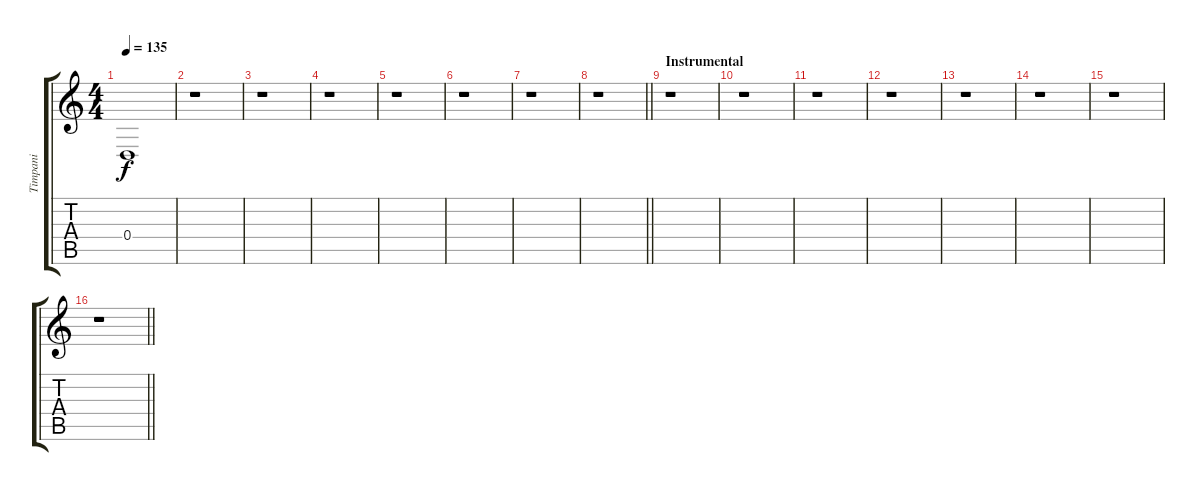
\track ("Timpani" "Timpani") {instrument timpani}
\staff {score tabs}
\tuning (E4 B3 G3 D3 A2 E2) {hide}
\ts (4 4)
\tempo 135
\clef g2
\ks c
0.4.1{dy f} |
r.1 |
r.1 |
r.1 |
r.1 |
r.1 |
r.1 |
\barLineRight lightlight
r.1 |
\section ("" "Instrumental")
r.1 |
r.1 |
r.1 |
r.1 |
r.1 |
r.1 |
r.1 |
\barLineRight lightlight
r.1
